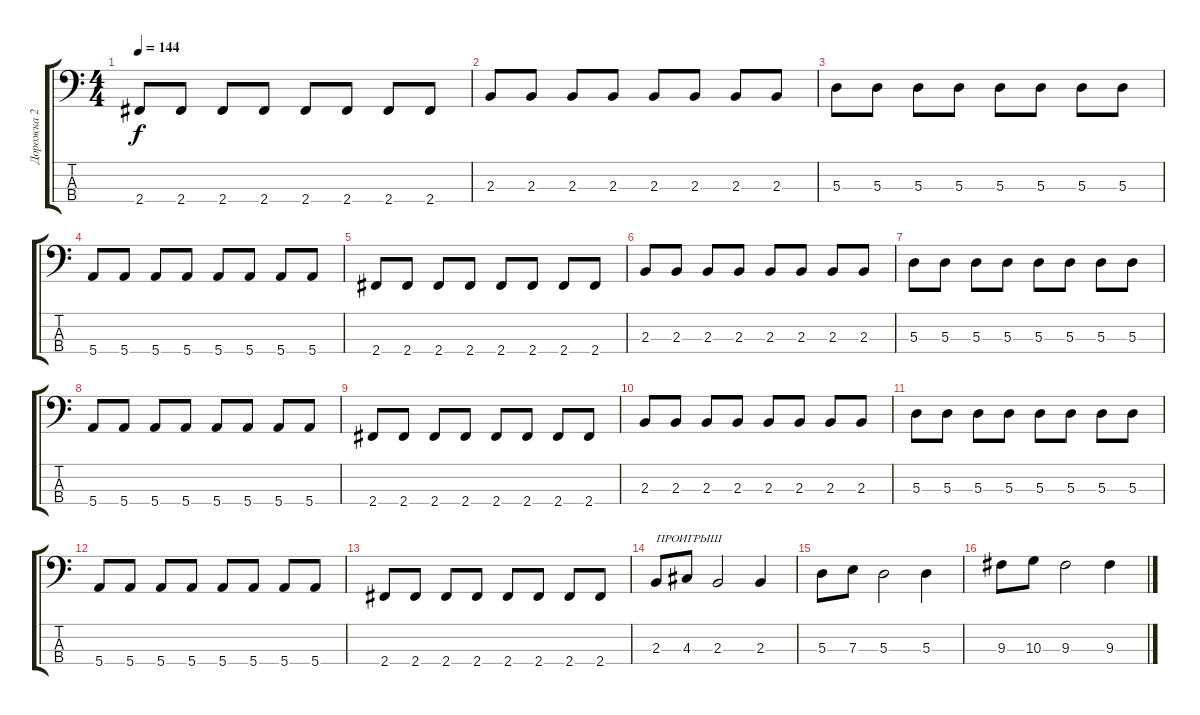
\track ("Дорожка 2" "Дорожка 2") {instrument electricbasspick}
\staff {score tabs}
\tuning (G2 D2 A1 E1) {hide}
\ts (4 4)
\tempo 144
\clef f4
\ks c
2.4.8{dy f} 2.4.8 2.4.8 2.4.8 2.4.8 2.4.8 2.4.8 2.4.8 |
2.3.8 2.3.8 2.3.8 2.3.8 2.3.8 2.3.8 2.3.8 2.3.8 |
5.3.8 5.3.8 5.3.8 5.3.8 5.3.8 5.3.8 5.3.8 5.3.8 |
5.4.8 5.4.8 5.4.8 5.4.8 5.4.8 5.4.8 5.4.8 5.4.8 |
2.4.8 2.4.8 2.4.8 2.4.8 2.4.8 2.4.8 2.4.8 2.4.8 |
2.3.8 2.3.8 2.3.8 2.3.8 2.3.8 2.3.8 2.3.8 2.3.8 |
5.3.8 5.3.8 5.3.8 5.3.8 5.3.8 5.3.8 5.3.8 5.3.8 |
5.4.8 5.4.8 5.4.8 5.4.8 5.4.8 5.4.8 5.4.8 5.4.8 |
2.4.8 2.4.8 2.4.8 2.4.8 2.4.8 2.4.8 2.4.8 2.4.8 |
2.3.8 2.3.8 2.3.8 2.3.8 2.3.8 2.3.8 2.3.8 2.3.8 |
5.3.8 5.3.8 5.3.8 5.3.8 5.3.8 5.3.8 5.3.8 5.3.8 |
5.4.8 5.4.8 5.4.8 5.4.8 5.4.8 5.4.8 5.4.8 5.4.8 |
2.4.8 2.4.8 2.4.8 2.4.8 2.4.8 2.4.8 2.4.8 2.4.8 |
2.3.8{txt "ПРОИГРЫШ"} 4.3.8 2.3.2 2.3.4 |
5.3.8 7.3.8 5.3.2 5.3.4 |
9.3.8 10.3.8 9.3.2 9.3.4
